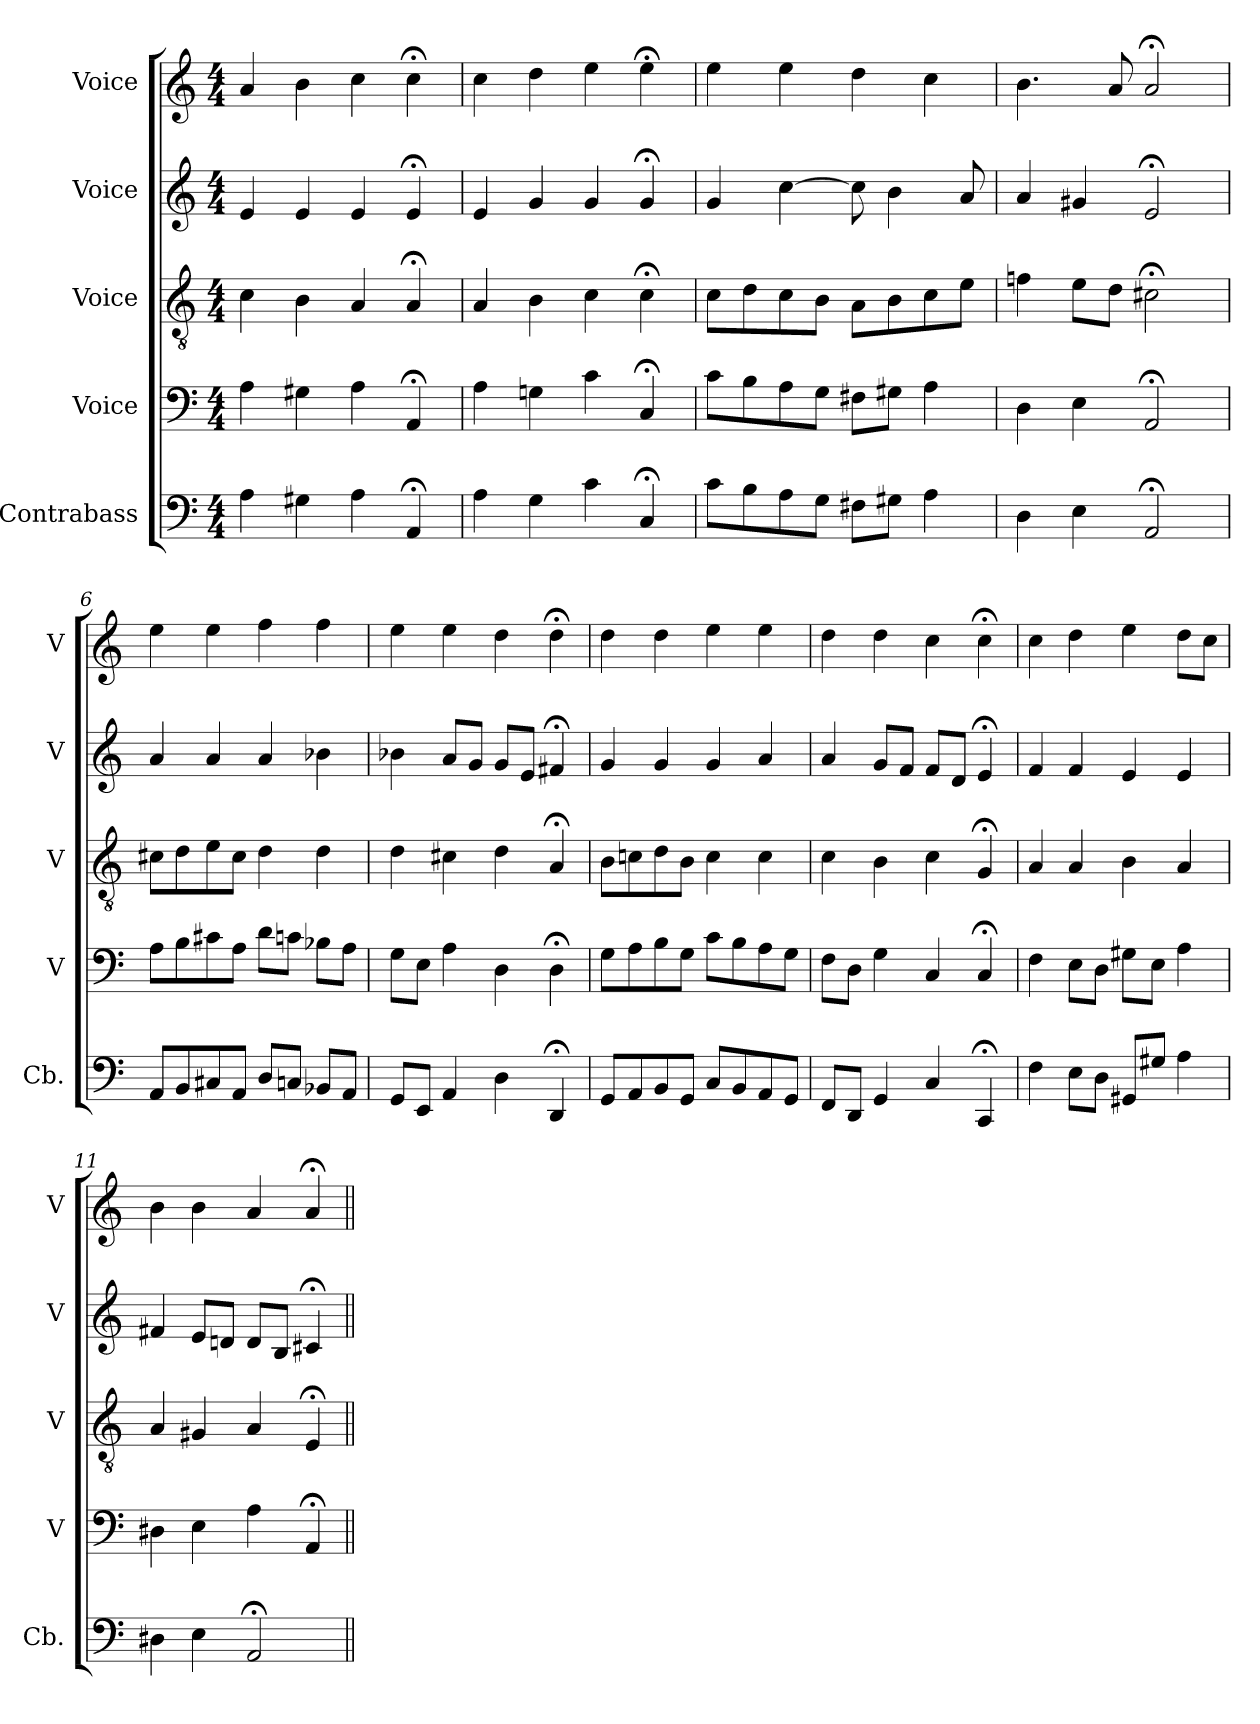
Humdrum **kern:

**kern	**kern	**kern	**kern	**kern
*part5	*part4	*part3	*part2	*part1
*staff5	*staff4	*staff3	*staff2	*staff1
*I"Contrabass	*I"Voice	*I"Voice	*I"Voice	*I"Voice
*I'Cb.	*I'V	*I'V	*I'V	*I'V
*clefF4	*clefF4	*clefGv2	*clefG2	*clefG2
*k[]	*k[]	*k[]	*k[]	*k[]
*M4/4	*M4/4	*M4/4	*M4/4	*M4/4
=	=	=	=	=
4A	4A	4c	4e	4a
4G#X	4G#X	4B	4e	4b
4A	4A	4A	4e	4cc
4AA;<	4AA;<	4A;<	4e;<	4cc;<
=3	=3	=3	=3	=3
4A	4A	4A	4e	4cc
4G	4Gn	4B	4g	4dd
4c	4c	4c	4g	4ee
4C;<	4C;<	4c;<	4g;<	4ee;<
=4	=4	=4	=4	=4
8cL	8cL	8cL	4g	4ee
8B	8B	8d	.	.
8A	8A	8c	[4cc	4ee
8GJ	8GJ	8BJ	.	.
8F#XL	8F#XL	8AL	8cc]	4dd
8G#XJ	8G#XJ	8B	4b	.
4A	4A	8c	.	4cc
.	.	8eJ	8a	.
=5	=5	=5	=5	=5
4D	4D	4fn	4a	4.b
4E	4E	8eL	4g#X	.
.	.	8dJ	.	8a
2AA;<	2AA;<	2c#X;<	2e;<	2a;<
=6	=6	=6	=6	=6
8AAL	8AL	8c#XL	4a	4ee
8BB	8B	8d	.	.
8C#X	8c#X	8e	4a	4ee
8AAJ	8AJ	8c#J	.	.
8DL	8dL	4d	4a	4ff
8CnJ	8cnJ	.	.	.
8BB-XL	8B-XL	4d	4b-X	4ff
8AAJ	8AJ	.	.	.
=7	=7	=7	=7	=7
8GGL	8GL	4d	4b-X	4ee
8EEJ	8EJ	.	.	.
4AA	4A	4c#X	8aL	4ee
.	.	.	8gJ	.
4D	4D	4d	8gL	4dd
.	.	.	8eJ	.
4DD;<	4D;<	4A;<	4f#X;<	4dd;<
=8	=8	=8	=8	=8
8GGL	8GL	8BL	4g	4dd
8AA	8A	8cn	.	.
8BB	8B	8d	4g	4dd
8GGJ	8GJ	8BJ	.	.
8CL	8cL	4c	4g	4ee
8BB	8B	.	.	.
8AA	8A	4c	4a	4ee
8GGJ	8GJ	.	.	.
=9	=9	=9	=9	=9
8FFL	8FL	4c	4a	4dd
8DDJ	8DJ	.	.	.
4GG	4G	4B	8gL	4dd
.	.	.	8fJ	.
4C	4C	4c	8fL	4cc
.	.	.	8dJ	.
4CC;<	4C;<	4G;<	4e;<	4cc;<
=10	=10	=10	=10	=10
4F	4F	4A	4f	4cc
8EL	8EL	4A	4f	4dd
8DJ	8DJ	.	.	.
8GG#XL	8G#XL	4B	4e	4ee
8G#XJ	8EJ	.	.	.
4A	4A	4A	4e	8ddL
.	.	.	.	8ccJ
=11	=11	=11	=11	=11
4D#X	4D#X	4A	4f#X	4b
4E	4E	4G#X	8eL	4b
.	.	.	8dnJ	.
2AA;<	4A	4A	8dL	4a
.	.	.	8BJ	.
.	4AA;<	4E;<	4c#X;<	4a;<
=||	=||	=||	=||	=||
*-	*-	*-	*-	*-
